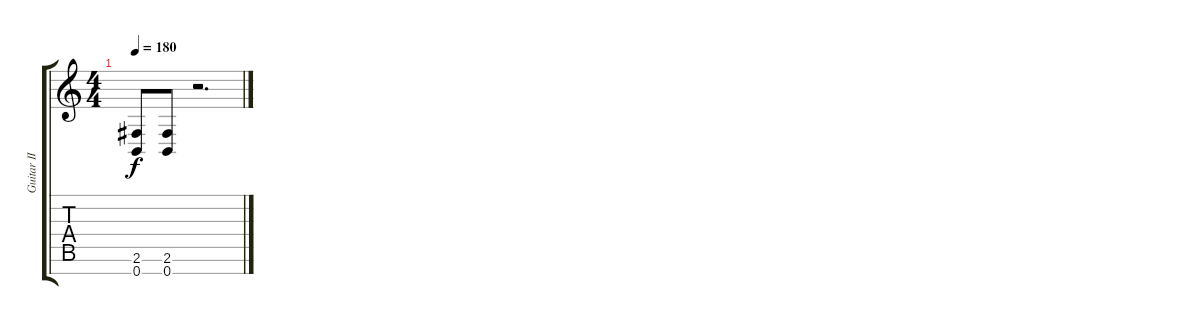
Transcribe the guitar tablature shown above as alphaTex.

\track ("Guitar II (Rhythm)" "Guitar II ") {instrument distortionguitar}
\staff {score tabs}
\tuning (E4 B3 G3 D3 A2 E2 B1) {hide}
\ts (4 4)
\tempo 180
\clef g2
\ks c
(2.6{t} 0.7{t}).8{dy f} (2.6 0.7).8 r.2{d}
